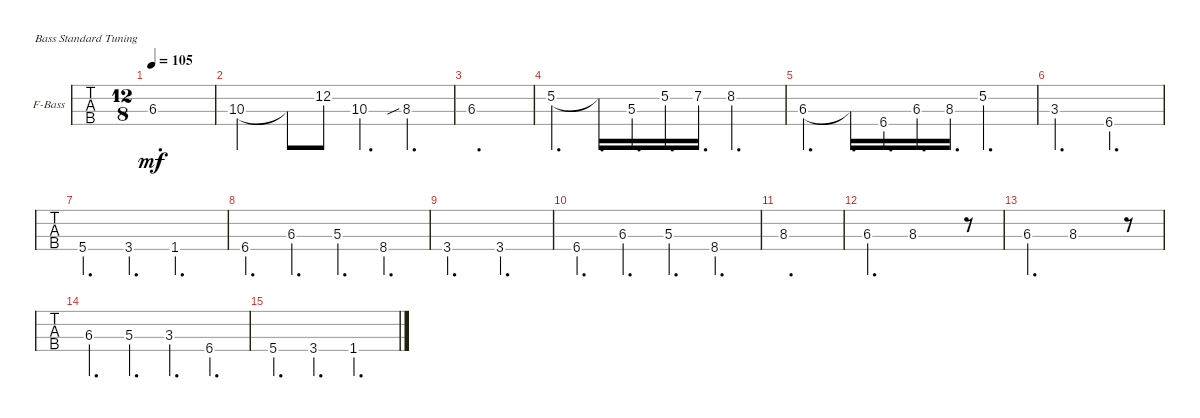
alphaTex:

\defaultSystemsLayout 4
\bracketExtendMode groupsimilarinstruments
\firstSystemTrackNameOrientation horizontal
\otherSystemsTrackNameOrientation horizontal
\track ("Bass" "F-Bass") {instrument fretlessbass}
\staff {tabs}
\tuning (G2 D2 A1 E1)
\ts (12 8)
\tempo 105
\clef f4
\ks bb
6.3.1{d dy mf} |
10.3.2 10.3{t}.8 12.2.8 10.3.4{d} 8.3{sib}.4{d} |
\scale
0.286846 6.3.1{d} |
\scale
0.34837 5.2.4{d} 5.2{t}.16{d} 5.3.16{d} 5.2.16{d} 7.2.16{d} 8.2.2{d} |
\scale
0.19863 6.3.4{d} 6.3{t}.16{d} 6.4.16{d} 6.3.16{d} 8.3.16{d} 5.2.2{d} |
\scale
0.166952 3.3.2{d} 6.4.2{d} |
5.4.4{d} 3.4.4{d} 1.4.2{d} |
6.4.4{d} 6.3.4{d} 5.3.4{d} 8.4.4{d} |
3.4.2{d} 3.4.2{d} |
6.4.4{d} 6.3.4{d} 5.3.4{d} 8.4.4{d} |
\scale
0.282967 8.3.1{d} |
\scale
0.145888 6.3.4{d} 8.3.1 r.8 |
\scale
0.129825 6.3.4{d} 8.3.1 r.8 |
\scale
0.439707 6.3.4{d} 5.3.4{d} 3.3.4{d} 6.4.4{d} |
\scale
0.186398 5.4.4{d} 3.4.4{d} 1.4.2{d} |
\scale
0.356638
